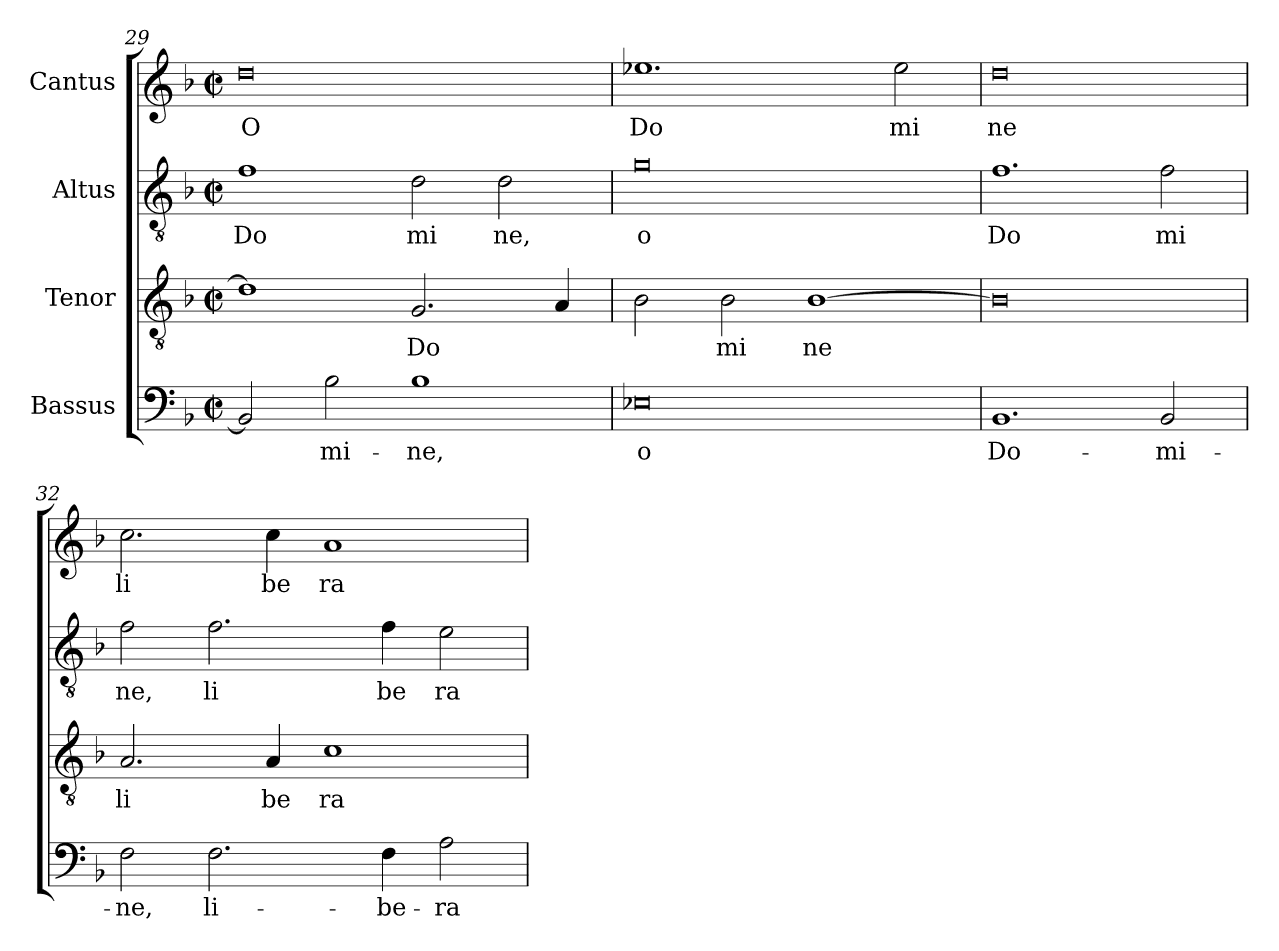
**kern	**text	**kern	**text	**kern	**text	**kern	**text
*part4	*part4	*part3	*part3	*part2	*part2	*part1	*part1
*staff4	*staff4	*staff3	*staff3	*staff2	*staff2	*staff1	*staff1
*I"Bassus	*	*I"Tenor	*	*I"Altus	*	*I"Cantus	*
*clefF4	*	*clefGv2	*	*clefGv2	*	*clefG2	*
*k[b-]	*	*k[b-]	*	*k[b-]	*	*k[b-]	*
*F:	*	*F:	*	*F:	*	*F:	*
*M2/2	*	*M2/2	*	*M2/2	*	*M2/2	*
*met(c|)	*	*met(c|)	*	*met(c|)	*	*met(c|)	*
=29	=29	=29	=29	=29	=29	=29	=29
!	!	!	!	!	!LO:LY:b:cj	!	!LO:LY:b:cj
2BB-/]	.	1d]	.	1f	Do	0dd	O
!	!LO:LY:b:cj	!	!	!	!	!	!
2B-\	-mi-	.	.	.	.	.	.
!	!LO:LY:b:cj	!	!LO:LY:b	!	!LO:LY:b:cj	!	!
1B-	-ne,	2.G/	Do	2d\	mi	.	.
!	!	!	!	!	!LO:LY:b:cj	!	!
.	.	.	.	2d\	ne,	.	.
.	.	4A/	.	.	.	.	.
=30	=30	=30	=30	=30	=30	=30	=30
!	!LO:LY:b:cj	!	!	!	!LO:LY:b:cj	!	!LO:LY:b:cj
0E-X	o	2B-\	.	0g	o	1.ee-X	Do
!	!	!	!LO:LY:b:cj	!	!	!	!
.	.	2B-\	mi	.	.	.	.
!	!	!	!LO:LY:b:cj	!	!	!	!
.	.	[>1B-	ne	.	.	.	.
!	!	!	!	!	!	!	!LO:LY:b:cj
.	.	.	.	.	.	2ee-\	mi
=31	=31	=31	=31	=31	=31	=31	=31
!	!LO:LY:b:cj	!	!	!	!LO:LY:b:cj	!	!LO:LY:b:cj
1.BB-	Do-	0B-]	.	1.f	Do	0dd	ne
!	!LO:LY:b:cj	!	!	!	!LO:LY:b:cj	!	!
2BB-/	-mi-	.	.	2f\	mi	.	.
=32	=32	=32	=32	=32	=32	=32	=32
!	!LO:LY:b:cj	!	!LO:LY:b:cj	!	!LO:LY:b:cj	!	!LO:LY:b:cj
2F\	-ne,	2.A/	li	2f\	ne,	2.cc\	li
!	!LO:LY:b:cj	!	!	!	!LO:LY:b:cj	!	!
2.F\	li-	.	.	2.f\	li	.	.
!	!	!	!LO:LY:b:cj	!	!	!	!LO:LY:b:cj
.	.	4A/	be	.	.	4cc\	be
!	!	!	!LO:LY:b:cj	!	!	!	!LO:LY:b:cj
.	.	1c	ra	.	.	1a	ra
!	!LO:LY:b:cj	!	!	!	!LO:LY:b:cj	!	!
4F\	-be-	.	.	4f\	be	.	.
!	!LO:LY:b:cj	!	!	!	!LO:LY:b:cj	!	!
2A\	-ra	.	.	2e\	ra	.	.
=	=	=	=	=	=	=	=
*-	*-	*-	*-	*-	*-	*-	*-
